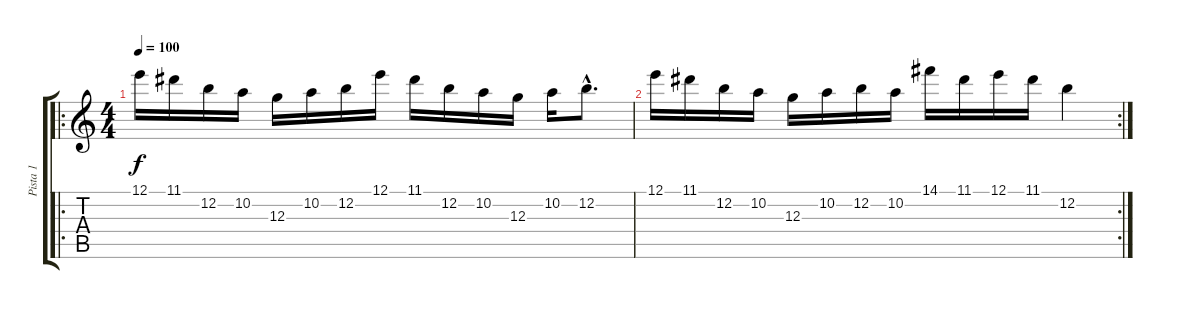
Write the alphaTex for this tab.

\track ("Pista 1" "Pista 1") {instrument overdrivenguitar}
\staff {score tabs}
\tuning (E4 B3 G3 D3 A2 E2) {hide}
\ro
\ts (4 4)
\tempo 100
\clef g2
\ks c
12.1.16{dy f instrument overdrivenguitar} 11.1.16 12.2.16 10.2.16 12.3.16 10.2.16 12.2.16 12.1.16 11.1.16 12.2.16 10.2.16 12.3.16 10.2.16 12.2{hac}.8{d} |
\rc 2
12.1.16 11.1.16 12.2.16 10.2.16 12.3.16 10.2.16 12.2.16 10.2.16 14.1.16 11.1.16 12.1.16 11.1.16 12.2.4
